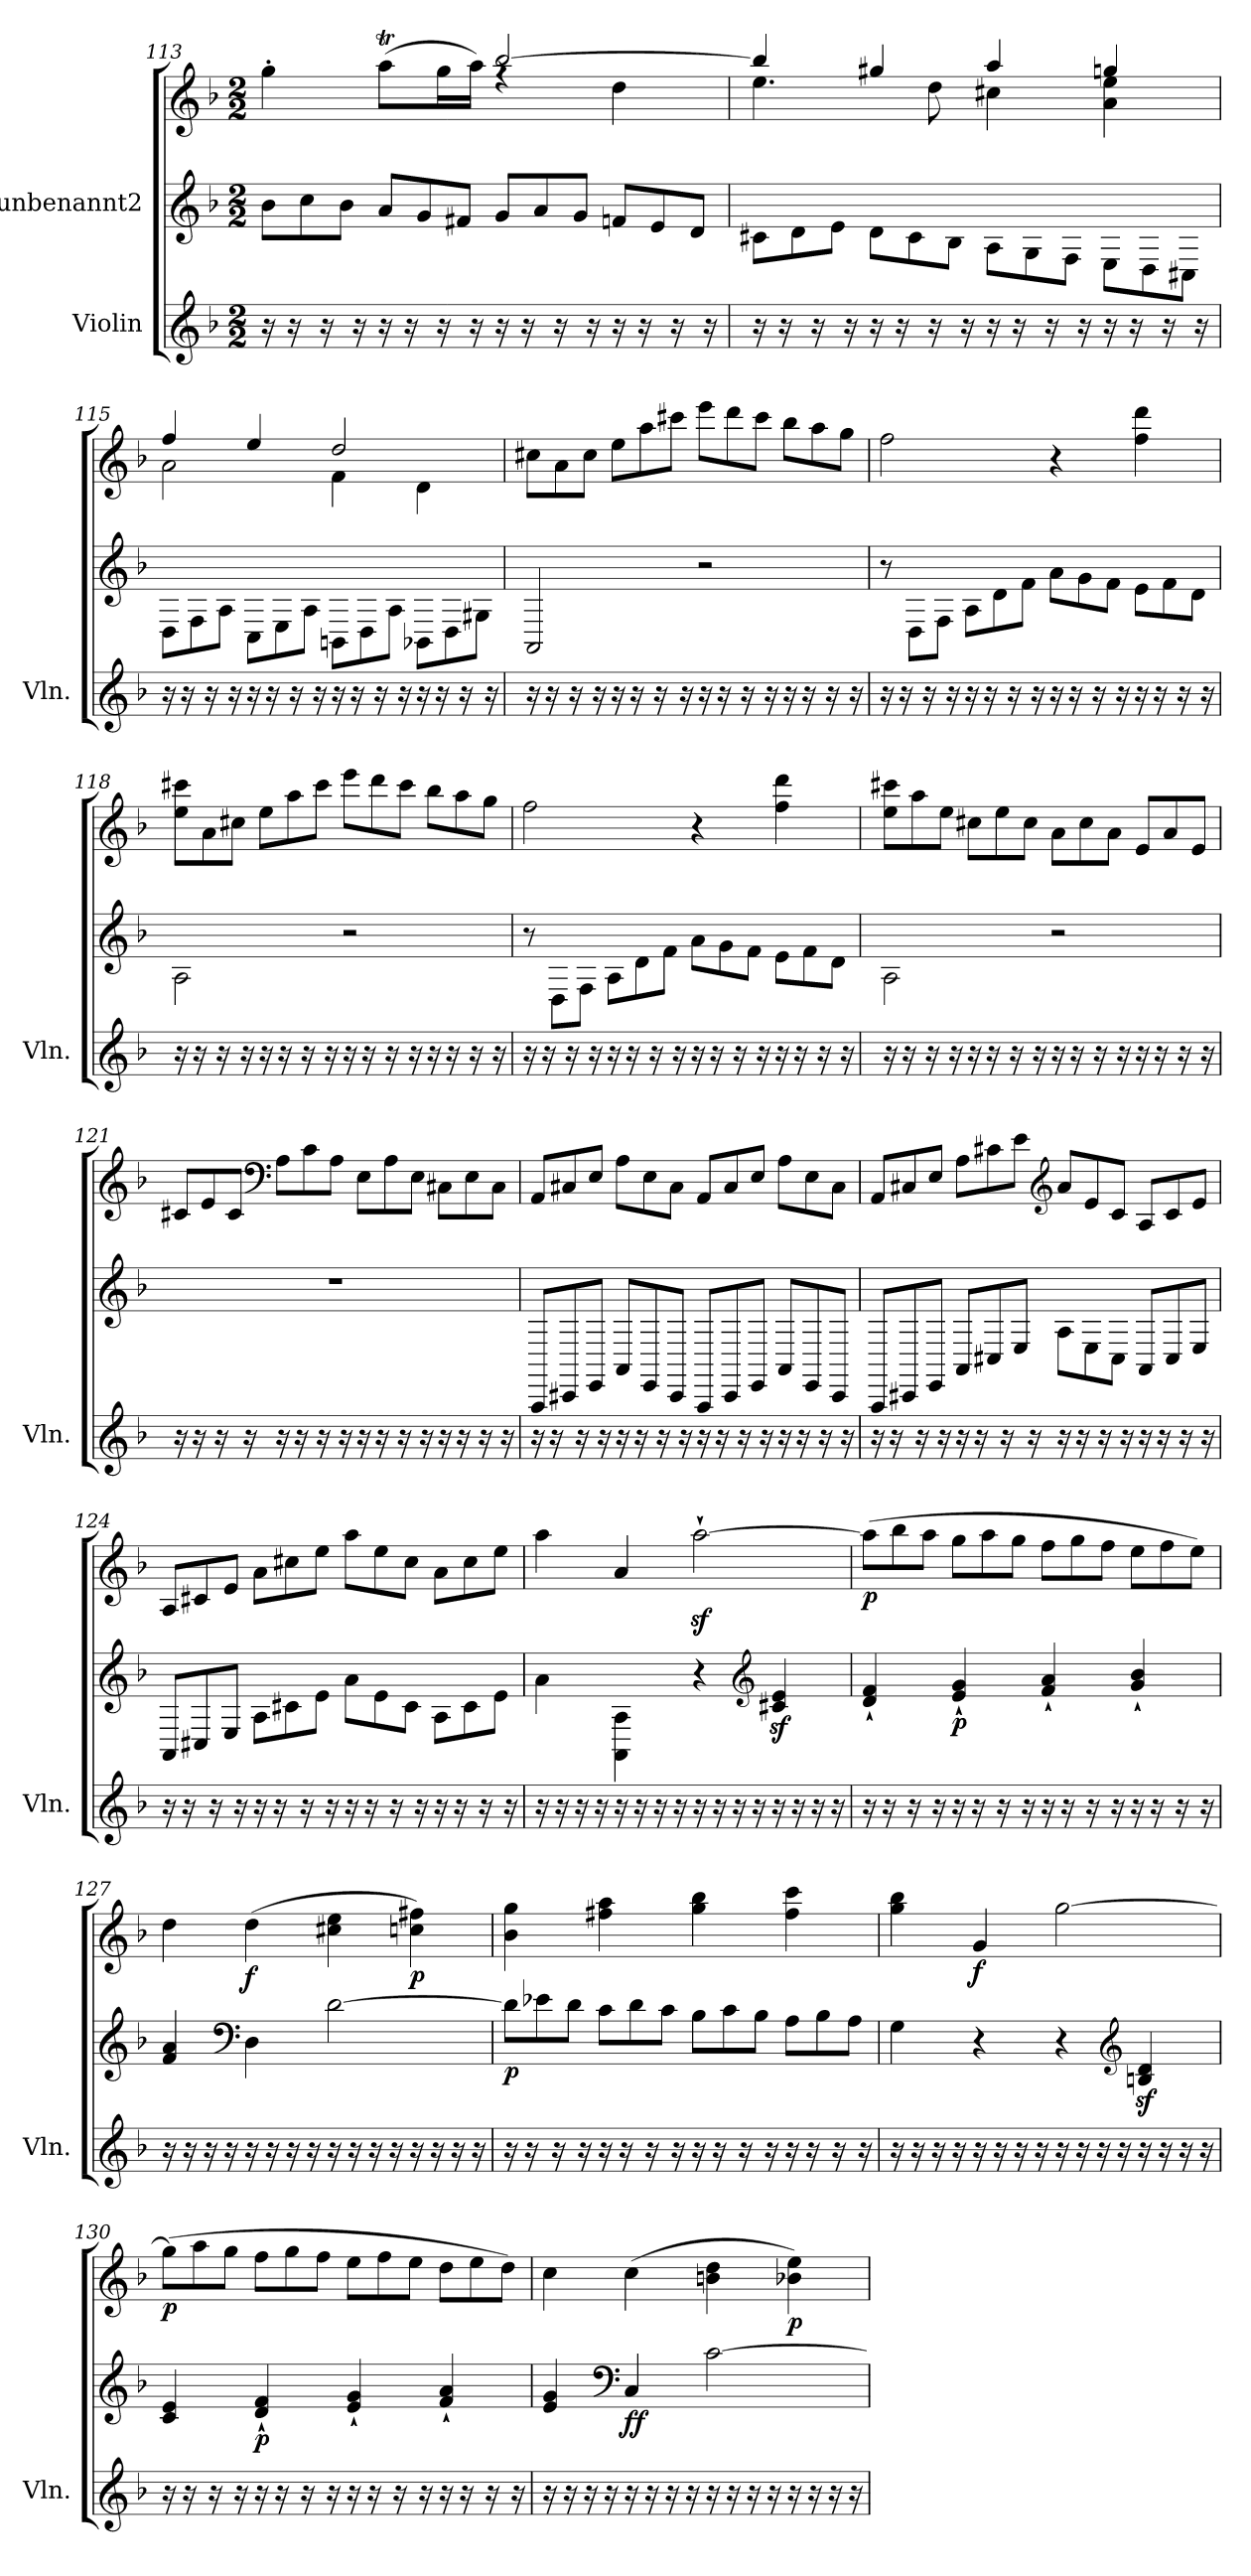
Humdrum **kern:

**kern	**kern	**kern	**dynam
*part2	*part1	*part1	*part1
*staff3	*staff2	*staff1	*staff1/2
*I"Violin	*I"unbenannt2	*	*
*I'Vln.	*	*	*
!!LO:LB:g=z
*clefG2	*clefG2	*clefG2	*
*k[b-]	*k[b-]	*k[b-]	*
*M2/2	*M2/2	*M2/2	*
*	*Xtuplet	*	*
=113	=113	=113	=113
*	*	*^	*
16r	12b-\L	4gg'\	2ryy	.
16r	.	.	.	.
.	12cc\	.	.	.
16r	.	.	.	.
.	12b-\J	.	.	.
16r	.	.	.	.
16r	12a/L	(>8aat\L	.	.
16r	.	.	.	.
.	12g/	.	.	.
16r	.	16gg\L	.	.
.	12f#X/J	.	.	.
16r	.	16aa\JJ)	.	.
16r	12g/L	[2bb-/	4rff	.
16r	.	.	.	.
.	12a/	.	.	.
16r	.	.	.	.
.	12g/J	.	.	.
16r	.	.	.	.
16r	12fn/L	.	4dd\	.
16r	.	.	.	.
.	12e/	.	.	.
16r	.	.	.	.
.	12d/J	.	.	.
16r	.	.	.	.
=114	=114	=114	=114	=114
16r	12c#X\L	4bb-/]	4.ee\	.
16r	.	.	.	.
.	12d\	.	.	.
16r	.	.	.	.
.	12e\J	.	.	.
16r	.	.	.	.
16r	12d\L	4gg#X/	.	.
16r	.	.	.	.
.	12c#\	.	.	.
16r	.	.	8dd\	.
.	12B-\J	.	.	.
16r	.	.	.	.
16r	12A\L	4aa/	4cc#X\	.
16r	.	.	.	.
.	12G\	.	.	.
16r	.	.	.	.
.	12F\J	.	.	.
16r	.	.	.	.
16r	12E\L	4ggn/	4a\ 4ee\	.
16r	.	.	.	.
.	12D\	.	.	.
16r	.	.	.	.
.	12C#X\J	.	.	.
16r	.	.	.	.
!!LO:LB:g=z	!!
=115	=115	=115	=115	=115
16r	12D\L	4ff/	2a\	.
16r	.	.	.	.
.	12F\	.	.	.
16r	.	.	.	.
.	12A\J	.	.	.
16r	.	.	.	.
16r	12C\L	4ee/	.	.
16r	.	.	.	.
.	12E\	.	.	.
16r	.	.	.	.
.	12A\J	.	.	.
16r	.	.	.	.
16r	12BBn\L	2dd/	4f\	.
16r	.	.	.	.
.	12D\	.	.	.
16r	.	.	.	.
.	12A\J	.	.	.
16r	.	.	.	.
16r	12BB-X\L	.	4d\	.
16r	.	.	.	.
.	12D\	.	.	.
16r	.	.	.	.
.	12G#X\J	.	.	.
16r	.	.	.	.
*	*	*v	*v	*
=116	=116	=116	=116
*	*	*Xtuplet	*
16r	2AA/	12cc#X\L	.
16r	.	.	.
.	.	12a\	.
16r	.	.	.
.	.	12cc#\J	.
16r	.	.	.
16r	.	12ee\L	.
16r	.	.	.
.	.	12aa\	.
16r	.	.	.
.	.	12ccc#X\J	.
16r	.	.	.
16r	2r	12eee\L	.
16r	.	.	.
.	.	12ddd\	.
16r	.	.	.
.	.	12ccc#\J	.
16r	.	.	.
16r	.	12bb-\L	.
16r	.	.	.
.	.	12aa\	.
16r	.	.	.
.	.	12gg\J	.
16r	.	.	.
!!LO:LB:g=z
=117	=117	=117	=117
16r	12r	2ff\	.
16r	.	.	.
.	12D\L	.	.
16r	.	.	.
.	12F\J	.	.
16r	.	.	.
16r	12A\L	.	.
16r	.	.	.
.	12d\	.	.
16r	.	.	.
.	12f\J	.	.
16r	.	.	.
16r	12a\L	4r	.
16r	.	.	.
.	12g\	.	.
16r	.	.	.
.	12f\J	.	.
16r	.	.	.
16r	12e\L	4ff\ 4ddd\	.
16r	.	.	.
.	12f\	.	.
16r	.	.	.
.	12d\J	.	.
16r	.	.	.
=118	=118	=118	=118
16r	2A\	12ee\ 12ccc#X\L	.
16r	.	.	.
.	.	12a\	.
16r	.	.	.
.	.	12cc#X\J	.
16r	.	.	.
16r	.	12ee\L	.
16r	.	.	.
.	.	12aa\	.
16r	.	.	.
.	.	12ccc#\J	.
16r	.	.	.
16r	2r	12eee\L	.
16r	.	.	.
.	.	12ddd\	.
16r	.	.	.
.	.	12ccc#\J	.
16r	.	.	.
16r	.	12bb-\L	.
16r	.	.	.
.	.	12aa\	.
16r	.	.	.
.	.	12gg\J	.
16r	.	.	.
!!LO:PB:g=z
=119	=119	=119	=119
16r	12r	2ff\	.
16r	.	.	.
.	12D\L	.	.
16r	.	.	.
.	12F\J	.	.
16r	.	.	.
16r	12A\L	.	.
16r	.	.	.
.	12d\	.	.
16r	.	.	.
.	12f\J	.	.
16r	.	.	.
16r	12a\L	4r	.
16r	.	.	.
.	12g\	.	.
16r	.	.	.
.	12f\J	.	.
16r	.	.	.
16r	12e\L	4ff\ 4ddd\	.
16r	.	.	.
.	12f\	.	.
16r	.	.	.
.	12d\J	.	.
16r	.	.	.
=120	=120	=120	=120
16r	2A\	12ee\ 12ccc#X\L	.
16r	.	.	.
.	.	12aa\	.
16r	.	.	.
.	.	12ee\J	.
16r	.	.	.
16r	.	12cc#X\L	.
16r	.	.	.
.	.	12ee\	.
16r	.	.	.
.	.	12cc#\J	.
16r	.	.	.
16r	2r	12a\L	.
16r	.	.	.
.	.	12cc#\	.
16r	.	.	.
.	.	12a\J	.
16r	.	.	.
16r	.	12e/L	.
16r	.	.	.
.	.	12a/	.
16r	.	.	.
.	.	12e/J	.
16r	.	.	.
!!LO:LB:g=z
=121	=121	=121	=121
16r	1r	12c#X/L	.
16r	.	.	.
.	.	12e/	.
16r	.	.	.
.	.	12c#/J	.
16r	.	.	.
*	*	*clefF4	*
16r	.	12A\L	.
16r	.	.	.
.	.	12c#\	.
16r	.	.	.
.	.	12A\J	.
16r	.	.	.
16r	.	12E\L	.
16r	.	.	.
.	.	12A\	.
16r	.	.	.
.	.	12E\J	.
16r	.	.	.
16r	.	12C#X\L	.
16r	.	.	.
.	.	12E\	.
16r	.	.	.
.	.	12C#\J	.
16r	.	.	.
=122	=122	=122	=122
16r	12AAA/L	12AA/L	.
16r	.	.	.
.	12CC#X/	12C#X/	.
16r	.	.	.
.	12EE/J	12E/J	.
16r	.	.	.
16r	12AA/L	12A\L	.
16r	.	.	.
.	12EE/	12E\	.
16r	.	.	.
.	12CC#/J	12C#\J	.
16r	.	.	.
16r	12AAA/L	12AA/L	.
16r	.	.	.
.	12CC#/	12C#/	.
16r	.	.	.
.	12EE/J	12E/J	.
16r	.	.	.
16r	12AA/L	12A\L	.
16r	.	.	.
.	12EE/	12E\	.
16r	.	.	.
.	12CC#/J	12C#\J	.
16r	.	.	.
!!LO:LB:g=z
=123	=123	=123	=123
16r	12AAA/L	12AA/L	.
16r	.	.	.
.	12CC#X/	12C#X/	.
16r	.	.	.
.	12EE/J	12E/J	.
16r	.	.	.
16r	12AA/L	12A\L	.
16r	.	.	.
.	12C#X/	12c#X\	.
16r	.	.	.
.	12E/J	12e\J	.
16r	.	.	.
*	*	*clefG2	*
16r	12A\L	12a/L	.
16r	.	.	.
.	12E\	12e/	.
16r	.	.	.
.	12C#\J	12c#/J	.
16r	.	.	.
16r	12AA/L	12A/L	.
16r	.	.	.
.	12C#/	12c#/	.
16r	.	.	.
.	12E/J	12e/J	.
16r	.	.	.
=124	=124	=124	=124
16r	12AA/L	12A/L	.
16r	.	.	.
.	12C#X/	12c#X/	.
16r	.	.	.
.	12E/J	12e/J	.
16r	.	.	.
16r	12A\L	12a\L	.
16r	.	.	.
.	12c#X\	12cc#X\	.
16r	.	.	.
.	12e\J	12ee\J	.
16r	.	.	.
16r	12a\L	12aa\L	.
16r	.	.	.
.	12e\	12ee\	.
16r	.	.	.
.	12c#\J	12cc#\J	.
16r	.	.	.
16r	12A\L	12a\L	.
16r	.	.	.
.	12c#\	12cc#\	.
16r	.	.	.
.	12e\J	12ee\J	.
16r	.	.	.
!!LO:LB:g=z
=125	=125	=125	=125
16r	4a\	4aa\	.
16r	.	.	.
16r	.	.	.
16r	.	.	.
16r	4AA\ 4A\	4a/	.
16r	.	.	.
16r	.	.	.
16r	.	.	.
16r	4r	[2aaz<`\	.
16r	.	.	.
16r	.	.	.
16r	.	.	.
*	*clefG2	*	*
16r	4c#X/z< 4e/z<	.	.
16r	.	.	.
16r	.	.	.
16r	.	.	.
=126	=126	=126	=126
!	!	!	!LO:DY:b
16r	4d/` 4f/`	(>12aa\L]	p
16r	.	.	.
.	.	12bb-\	.
16r	.	.	.
.	.	12aa\J	.
16r	.	.	.
!	!	!	!LO:DY:b=2
16r	4e/` 4g/`	12gg\L	p
16r	.	.	.
.	.	12aa\	.
16r	.	.	.
.	.	12gg\J	.
16r	.	.	.
16r	4f/` 4a/`	12ff\L	.
16r	.	.	.
.	.	12gg\	.
16r	.	.	.
.	.	12ff\J	.
16r	.	.	.
16r	4g/` 4b-/`	12ee\L	.
16r	.	.	.
.	.	12ff\	.
16r	.	.	.
.	.	12ee\J)	.
16r	.	.	.
=127	=127	=127	=127
16r	4f/ 4a/	4dd\	.
16r	.	.	.
16r	.	.	.
16r	.	.	.
*	*clefF4	*	*
!	!	!	!LO:DY:b
16r	4D\	(>4dd\	f
16r	.	.	.
16r	.	.	.
16r	.	.	.
16r	[2d\	4cc#X\ 4ee\	.
16r	.	.	.
16r	.	.	.
16r	.	.	.
!	!	!	!LO:DY:b
16r	.	4ccn\ 4ff#X\)	p
16r	.	.	.
16r	.	.	.
16r	.	.	.
!!LO:PB:g=z
=128	=128	=128	=128
!	!	!	!LO:DY:b=2
16r	12d\L]	4b-\ 4gg\	p
16r	.	.	.
.	12e-X\	.	.
16r	.	.	.
.	12d\J	.	.
16r	.	.	.
16r	12c\L	4ff#X\ 4aa\	.
16r	.	.	.
.	12d\	.	.
16r	.	.	.
.	12c\J	.	.
16r	.	.	.
16r	12B-\L	4gg\ 4bb-\	.
16r	.	.	.
.	12c\	.	.
16r	.	.	.
.	12B-\J	.	.
16r	.	.	.
16r	12A\L	4ff#\ 4ccc\	.
16r	.	.	.
.	12B-\	.	.
16r	.	.	.
.	12A\J	.	.
16r	.	.	.
=129	=129	=129	=129
16r	4G\	4gg\ 4bb-\	.
16r	.	.	.
16r	.	.	.
16r	.	.	.
!	!	!	!LO:DY:b
16r	4r	4g/	f
16r	.	.	.
16r	.	.	.
16r	.	.	.
16r	4r	[2gg\	.
16r	.	.	.
16r	.	.	.
16r	.	.	.
*	*clefG2	*	*
16r	4Bn/z< 4d/z<	.	.
16r	.	.	.
16r	.	.	.
16r	.	.	.
!!LO:LB:g=z
=130	=130	=130	=130
!	!	!	!LO:DY:b
16r	4c/ 4e/	(>12gg\L]	p
16r	.	.	.
.	.	12aa\	.
16r	.	.	.
.	.	12gg\J	.
16r	.	.	.
!	!	!	!LO:DY:b=2
16r	4d/` 4f/`	12ff\L	p
16r	.	.	.
.	.	12gg\	.
16r	.	.	.
.	.	12ff\J	.
16r	.	.	.
16r	4e/` 4g/`	12ee\L	.
16r	.	.	.
.	.	12ff\	.
16r	.	.	.
.	.	12ee\J	.
16r	.	.	.
16r	4f/` 4a/`	12dd\L	.
16r	.	.	.
.	.	12ee\	.
16r	.	.	.
.	.	12dd\J)	.
16r	.	.	.
=131	=131	=131	=131
16r	4e/ 4g/	4cc\	.
16r	.	.	.
16r	.	.	.
16r	.	.	.
*	*clefF4	*	*
!	!	!	!LO:DY:b=2
!	!	!	!LO:DY:n=1:b
16r	4C/	(>4cc\	f f
16r	.	.	.
16r	.	.	.
16r	.	.	.
16r	[2c\	4bn\ 4dd\	.
16r	.	.	.
16r	.	.	.
16r	.	.	.
!	!	!	!LO:DY:n=2:b
16r	.	4b-X\ 4ee\)	p
16r	.	.	.
16r	.	.	.
16r	.	.	.
=	=	=	=
*-	*-	*-	*-
